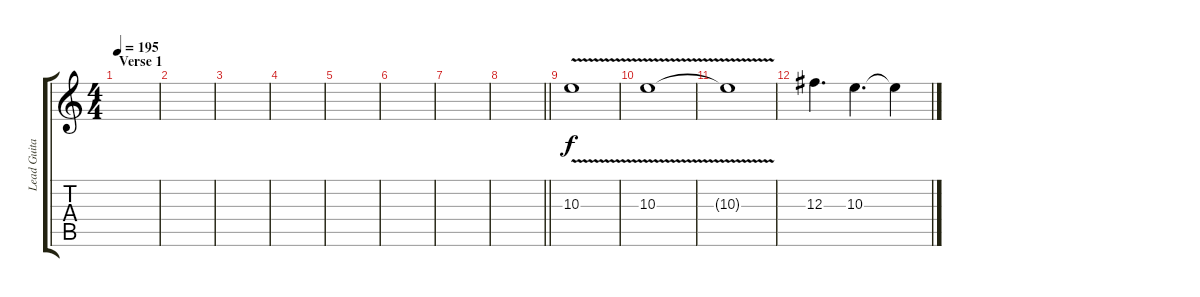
\track ("Lead Guitar 2" "Lead Guita") {instrument overdrivenguitar}
\staff {score tabs}
\tuning (Eb4 Bb3 Gb3 Db3 Ab2 Eb2) {hide}
\ts (4 4)
\section ("" "Verse 1")
\tempo 195
\clef g2
\ks c
|
|
|
|
|
|
|
\barLineRight lightlight
|
10.3{v}.1 |
10.3{v}.1 |
10.3{t}.1 |
12.3.4{d} 10.3.4{d} 10.3{t}.4
